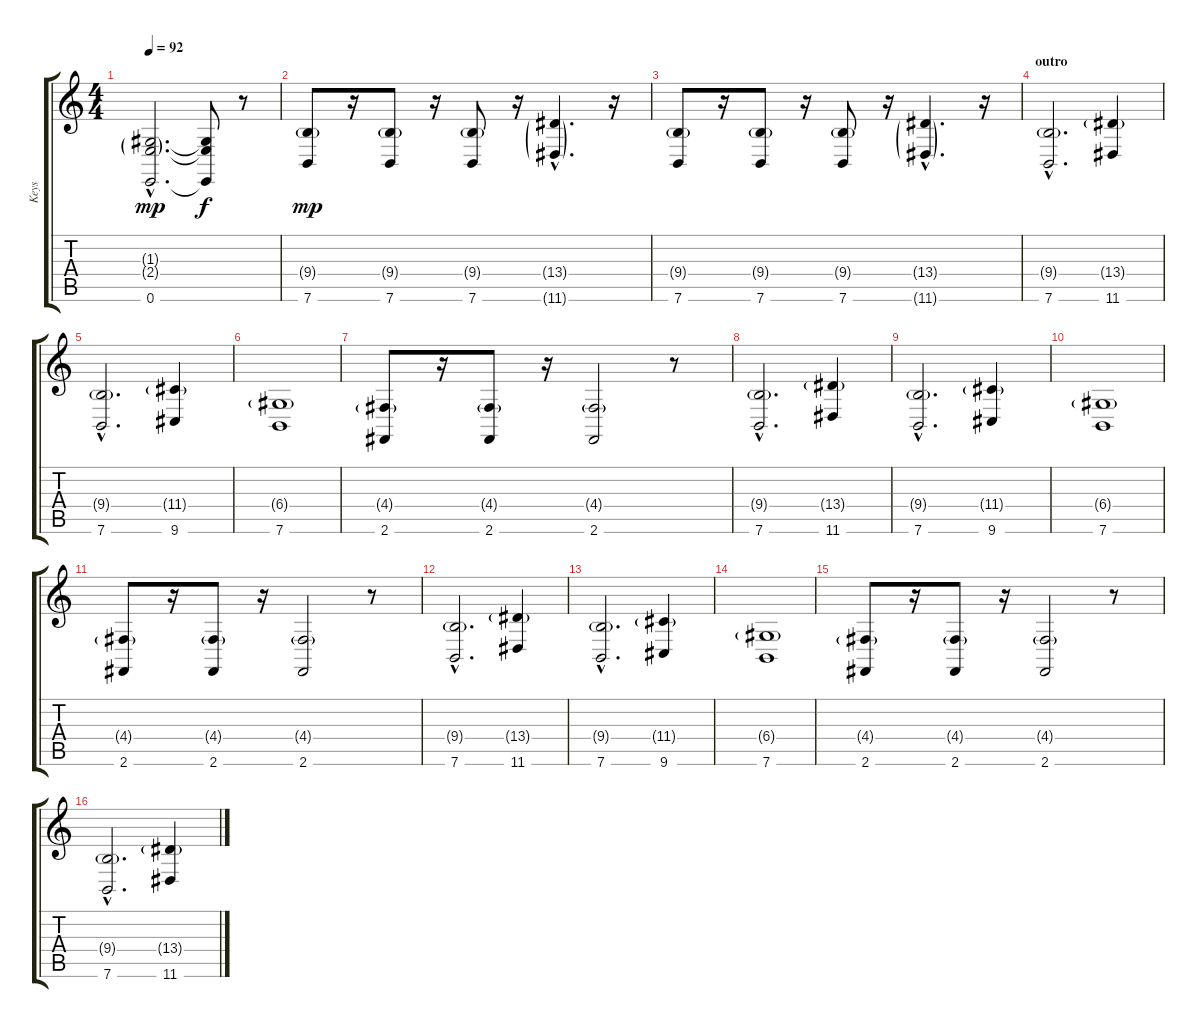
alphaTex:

\track ("Keys" "Keys") {instrument drawbarorgan}
\staff {score tabs}
\tuning (E4 B3 G3 D3 A2 E2) {hide}
\ts (4 4)
\tempo 92
\clef g2
\ks c
(1.3{g hac} 2.4{g hac} 0.6{hac}).2{d dy mp} (1.3{t} 2.4{t} 0.6{t}).8{dy f} r.8 |
(9.4{g} 7.6).8{dy mp} r.16 (9.4{g} 7.6).8 r.16 (9.4{g} 7.6).8 r.16 (13.4{g hac} 11.6{g hac}).4{d} r.16 |
(9.4{g} 7.6).8 r.16 (9.4{g} 7.6).8 r.16 (9.4{g} 7.6).8 r.16 (13.4{g hac} 11.6{g hac}).4{d} r.16 |
\section ("" "outro")
(9.4{g hac} 7.6{hac}).2{d} (13.4{g} 11.6).4 |
(9.4{g hac} 7.6{hac}).2{d} (11.4{g} 9.6).4 |
(6.4{g} 7.6).1 |
(4.4{g} 2.6).8 r.16 (4.4{g} 2.6).8 r.16 (4.4{g} 2.6).2 r.8 |
(9.4{g hac} 7.6{hac}).2{d} (13.4{g} 11.6).4 |
(9.4{g hac} 7.6{hac}).2{d} (11.4{g} 9.6).4 |
(6.4{g} 7.6).1 |
(4.4{g} 2.6).8 r.16 (4.4{g} 2.6).8 r.16 (4.4{g} 2.6).2 r.8 |
(9.4{g hac} 7.6{hac}).2{d} (13.4{g} 11.6).4 |
(9.4{g hac} 7.6{hac}).2{d} (11.4{g} 9.6).4 |
(6.4{g} 7.6).1 |
(4.4{g} 2.6).8 r.16 (4.4{g} 2.6).8 r.16 (4.4{g} 2.6).2 r.8 |
(9.4{g hac} 7.6{hac}).2{d} (13.4{g} 11.6).4
